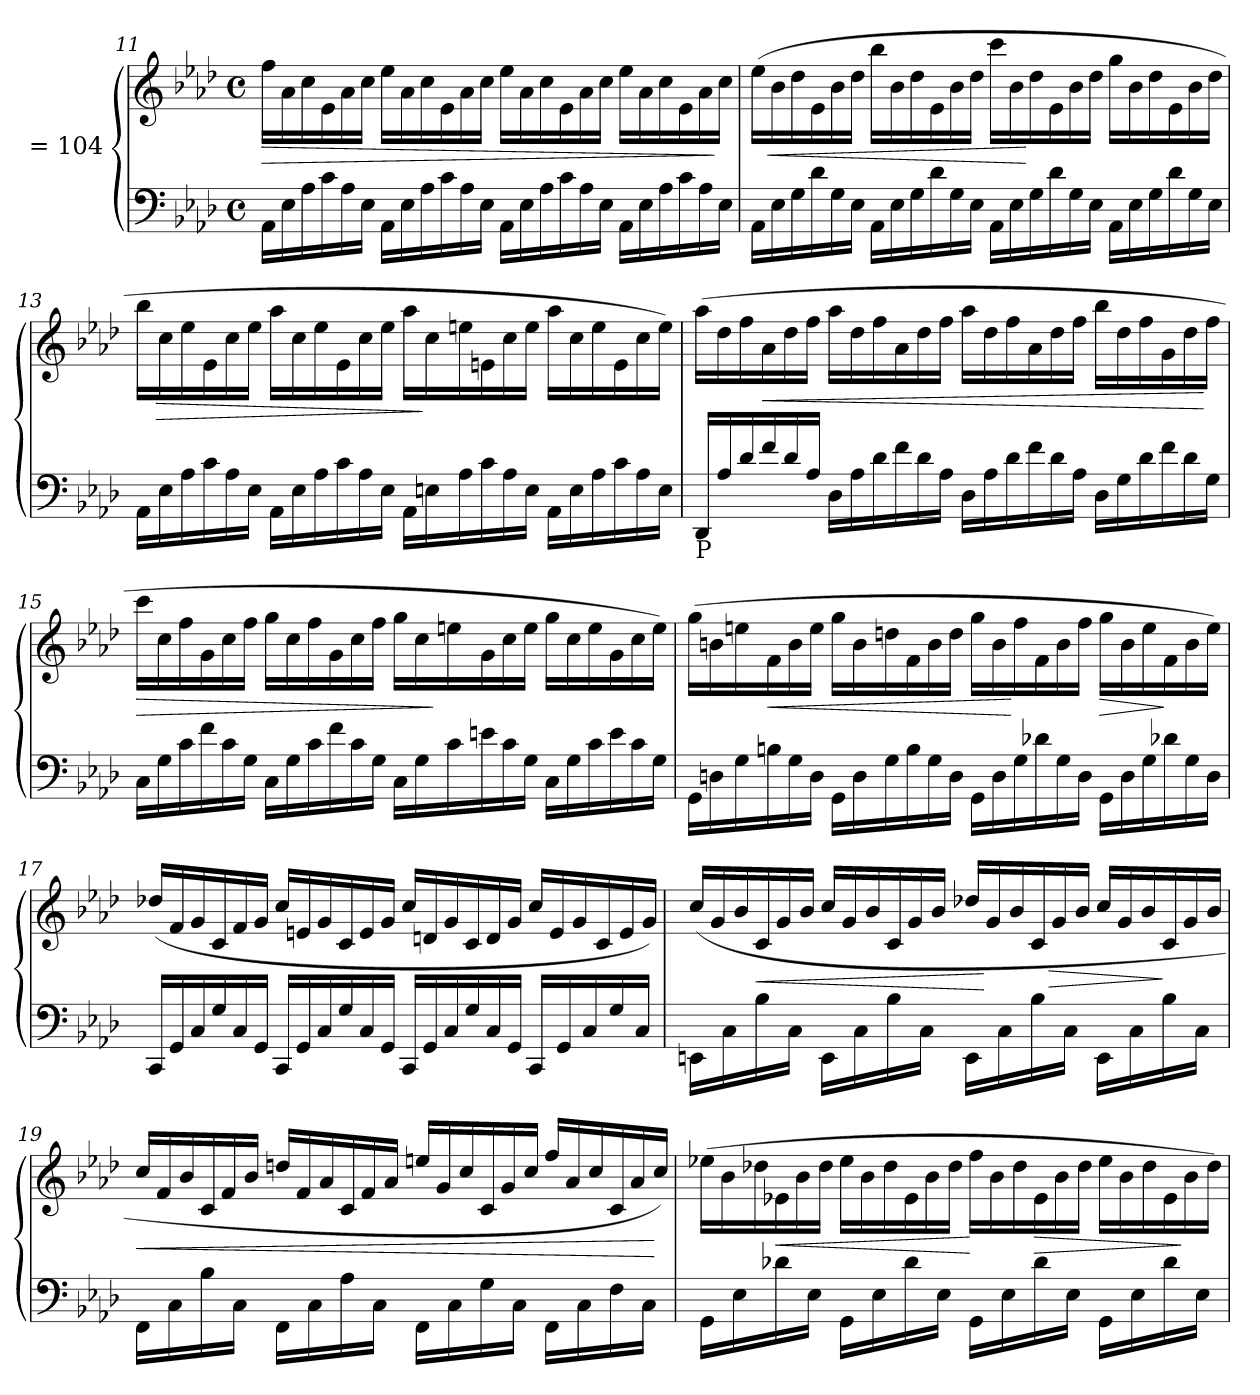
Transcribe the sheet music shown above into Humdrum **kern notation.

**kern	**kern	**dynam
*part1	*part1	*part1
*staff2	*staff1	*staff1/2
*I"[quarter] = 104	*	*
*clefF4	*clefG2	*
*k[b-e-a-d-]	*k[b-e-a-d-]	*
*A-:	*A-:	*
*M4/4	*M4/4	*
*met(c)	*met(c)	*
*Xtuplet	*Xtuplet	*
=11	=11	=11
!	!	!LO:HP:b
24AA-!\LL	24ff\LL	>
24E-!\	24a-!\	.
24A-!\	24cc!\	.
24c!\	24e-!\	.
24A-!\	24a-!\	.
24E-!\JJ	24cc!\JJ	.
24AA-!\LL	24ee-\LL	.
24E-!\	24a-!\	.
24A-!\	24cc!\	.
24c!\	24e-!\	.
24A-!\	24a-!\	.
24E-!\JJ	24cc!\JJ	.
24AA-!\LL	24ee-\LL	.
24E-!\	24a-!\	.
24A-!\	24cc!\	.
24c!\	24e-!\	.
24A-!\	24a-!\	.
24E-!\JJ	24cc!\JJ	.
24AA-!\LL	24ee-\LL	.
24E-!\	24a-!\	.
24A-!\	24cc!\	.
24c!\	24e-!\	.
24A-!\	24a-!\	.
24E-!\JJ	24cc!\JJ	]
!!LO:LB:g=z
=12	=12	=12
24AA-!\LL	(>24ee-\LL	.
!	!	!LO:HP:b
24E-!\	24b-!\	<
24G!\	24dd-!\	.
24d-!\	24e-!\	.
24G!\	24b-!\	.
24E-!\JJ	24dd-!\JJ	.
24AA-!\LL	24bb-\LL	.
24E-!\	24b-!\	.
24G!\	24dd-!\	.
24d-!\	24e-!\	.
24G!\	24b-!\	.
24E-!\JJ	24dd-!\JJ	.
24AA-!\LL	24ccc\LL	.
24E-!\	24b-!\	.
24G!\	24dd-!\	[
24d-!\	24e-!\	.
24G!\	24b-!\	.
24E-!\JJ	24dd-!\JJ	.
24AA-!\LL	24gg\LL	.
24E-!\	24b-!\	.
24G!\	24dd-!\	.
24d-!\	24e-!\	.
24G!\	24b-!\	.
24E-!\JJ	24dd-!\JJ	.
=13	=13	=13
24AA-!\LL	24bb-\LL	.
!	!	!LO:HP:b
24E-!\	24cc!\	>
24A-!\	24ee-!\	.
24c!\	24e-!\	.
24A-!\	24cc!\	.
24E-!\JJ	24ee-!\JJ	.
24AA-!\LL	24aa-\LL	.
24E-!\	24cc!\	.
24A-!\	24ee-!\	.
24c!\	24e-!\	.
24A-!\	24cc!\	.
24E-!\JJ	24ee-!\JJ	.
24AA-!\LL	24aa-\LL	.
24En!\	24cc!\	]
24A-!\	24een!\	.
24c!\	24en!\	.
24A-!\	24cc!\	.
24E!\JJ	24ee!\JJ	.
24AA-!\LL	24aa-\LL	.
24E!\	24cc!\	.
24A-!\	24ee!\	.
24c!\	24e!\	.
24A-!\	24cc!\	.
24E!\JJ	24ee!\JJ)	.
!!LO:LB:g=z
=14	=14	=14
!LO:TX:b:t=P	!	!
24DD-/LL	(>24aa-\LL	.
24A-!/	24dd-!\	.
24d-!/	24ff!\	.
!	!	!LO:HP:b
24f!/	24a-!\	<
24d-!/	24dd-!\	.
24A-!/JJ	24ff!\JJ	.
24D-!\LL	24aa-\LL	.
24A-!\	24dd-!\	.
24d-!\	24ff!\	.
24f!\	24a-!\	.
24d-!\	24dd-!\	.
24A-!\JJ	24ff!\JJ	.
24D-!\LL	24aa-\LL	.
24A-!\	24dd-!\	.
24d-!\	24ff!\	.
24f!\	24a-!\	.
24d-!\	24dd-!\	.
24A-!\JJ	24ff!\JJ	.
24D-!\LL	24bb-\LL	.
24G!\	24dd-!\	.
24d-!\	24ff!\	.
24f!\	24g!\	.
24d-!\	24dd-!\	.
24G!\JJ	24ff!\JJ	[
!!LO:PB:g=z
=15	=15	=15
!	!	!LO:HP:b
24C\LL	24ccc\LL	>
24G!\	24cc!\	.
24c!\	24ff!\	.
24f!\	24g!\	.
24c!\	24cc!\	.
24G!\JJ	24ff!\JJ	.
24C!\LL	24gg\LL	.
24G!\	24cc!\	.
24c!\	24ff!\	.
24f!\	24g!\	.
24c!\	24cc!\	.
24G!\JJ	24ff!\JJ	.
24C!\LL	24gg\LL	.
24G!\	24cc!\	.
24c!\	24een!\	]
24en!\	24g!\	.
24c!\	24cc!\	.
24G!\JJ	24ee!\JJ	.
24C!\LL	24gg\LL	.
24G!\	24cc!\	.
24c!\	24ee!\	.
24e!\	24g!\	.
24c!\	24cc!\	.
24G!\JJ	24ee!\JJ)	.
!!LO:LB:g=z
=16	=16	=16
24GG\LL	(>24gg\LL	.
24Dn!\	24bn!\	.
24G!\	24een!\	.
!	!	!LO:HP:b
24Bn!\	24f!\	<
24G!\	24b!\	.
24D!\JJ	24ee!\JJ	.
24GG!\LL	24gg\LL	.
24D!\	24b!\	.
24G!\	24ddn!\	.
24B!\	24f!\	.
24G!\	24b!\	.
24D!\JJ	24dd!\JJ	.
24GG!\LL	24gg\LL	.
24D!\	24b!\	.
24G!\	24ff!\	[
24d-X!\	24f!\	.
24G!\	24b!\	.
24D!\JJ	24ff!\JJ	.
!	!	!LO:HP:b
24GG!\LL	24gg\LL	>
24D!\	24b!\	.
24G!\	24ee!\	.
24d-X!\	24f!\	]
24G!\	24b!\	.
24D!\JJ	24ee!\JJ)	.
!!LO:LB:g=z
=17	=17	=17
24CC/LL	(>24dd-X/LL	.
24GG!/	24f!/	.
24C!/	24g!/	.
24G!/	24c!/	.
24C!/	24f!/	.
24GG!/JJ	24g!/JJ	.
24CC!/LL	24cc/LL	.
24GG!/	24en!/	.
24C!/	24g!/	.
24G!/	24c!/	.
24C!/	24e!/	.
24GG!/JJ	24g!/JJ	.
24CC!/LL	24cc/LL	.
24GG!/	24dn!/	.
24C!/	24g!/	.
24G!/	24c!/	.
24C!/	24d!/	.
24GG!/JJ	24g!/JJ	.
20CC!/LL	24cc!/LL	.
.	24e!/	.
20GG!/	.	.
.	24g!/	.
20C!/	.	.
.	24c!/	.
20G!/	.	.
.	24e!/	.
20C!/JJ	.	.
.	24g!/JJ)	.
!!LO:LB:g=z
=18	=18	=18
16EEn\LL	(>24cc/LL	.
.	24g!/	.
16C!\	.	.
.	24b-!/	.
!	!	!LO:HP:b
16B-\	24c!/	<
.	24g!/	.
16C!\JJ	.	.
.	24b-!/JJ	.
16EE!\LL	24cc/LL	.
.	24g!/	.
16C!\	.	.
.	24b-!/	.
16B-\	24c!/	.
.	24g!/	.
16C!\JJ	.	.
.	24b-!/JJ	.
16EE!\LL	24dd-X/LL	.
.	24g!/	[
16C!\	.	.
.	24b-!/	.
16B-\	24c!/	.
!	!	!LO:HP:b
.	24g!/	>
16C!\JJ	.	.
.	24b-!/JJ	.
16EE!\LL	24cc/LL	.
.	24g!/	.
16C!\	.	.
.	24b-!/	.
16B-\	24c!/	]
.	24g!/	.
16C!\JJ	.	.
.	24b-!/JJ	.
!!LO:LB:g=z
=19	=19	=19
!	!	!LO:HP:b
16FF\LL	24cc/LL	<
.	24f!/	.
16C!\	.	.
.	24b-!/	.
16B-\	24c!/	.
.	24f!/	.
16C!\JJ	.	.
.	24b-!/JJ	.
16FF!\LL	24ddn/LL	.
.	24f!/	.
16C!\	.	.
.	24a-!/	.
16A-\	24c!/	.
.	24f!/	.
16C!\JJ	.	.
.	24a-!/JJ	.
16FF!\LL	24een/LL	.
.	24g!/	.
16C!\	.	.
.	24cc!/	.
16G\	24c!/	.
.	24g!/	.
16C!\JJ	.	.
.	24cc!/JJ	.
16FF!\LL	24ff/LL	.
.	24a-!/	.
16C!\	.	.
.	24cc!/	.
16F\	24c!/	.
.	24a-!/	.
16C!\JJ	.	.
.	24cc!/JJ)	[
!!LO:LB:g=z
=20	=20	=20
16GG\LL	(>24ee-X\LL	.
.	24b-!\	.
16E-!\	.	.
.	24dd-X!\	.
!	!	!LO:HP:b
16d-X\	24e-X!\	<
.	24b-!\	.
16E-!\JJ	.	.
.	24dd-!\JJ	.
16GG!\LL	24ee-!\LL	.
.	24b-!\	.
16E-!\	.	.
.	24dd-!\	.
16d-\	24e-!\	.
.	24b-!\	.
16E-!\JJ	.	.
.	24dd-!\JJ	.
16GG!\LL	24ff\LL	[
.	24b-!\	.
16E-!\	.	.
.	24dd-!\	.
!	!	!LO:HP:b
16d-\	24e-!\	>
.	24b-!\	.
16E-!\JJ	.	.
.	24dd-!\JJ	.
16GG!\LL	24ee-\LL	.
.	24b-!\	.
16E-!\	.	.
.	24dd-!\	.
16d-\	24e-!\	.
.	24b-!\	]
16E-!\JJ	.	.
.	24dd-!\JJ)	.
=	=	=
*-	*-	*-
